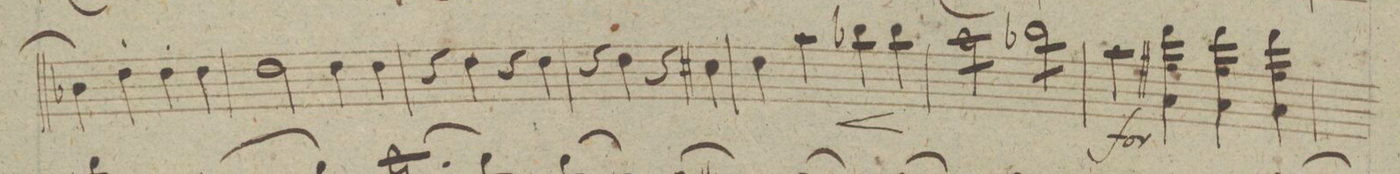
**kern	**dynam
*I"Violino 1mo	*
*clefG2	*
*k[]	*
*met(c|)	*
*M2/2	*
4b-X\)	.
4dd'\	.
4dd'\	.
4dd'\	.
=36	=36
2dd\	.
4dd\	.
4dd\	.
=37	=37
4r	.
4dd\	.
4r	.
4dd\	.
=38	=38
4r	.
4dd\	.
4r	.
4cc#X\	.
=39	=39
4dd\	.
4aa\	<
4bb-X\	.
4bb-\	[
=40	=40
*tremolo	*
8aa\L	.
8aa\	.
8aa\	.
8aa\J	.
8bb-X\L	.
8bb-\	.
8bb-\	.
8bb-\J	.
=41	=41
4aa\	f
4ddd\ 4ff#X\ 4a\	.
4ddd\ 4ff#\ 4a\	.
4ddd\ 4ff#\ 4a\	.
=42	=42
*-	*-
